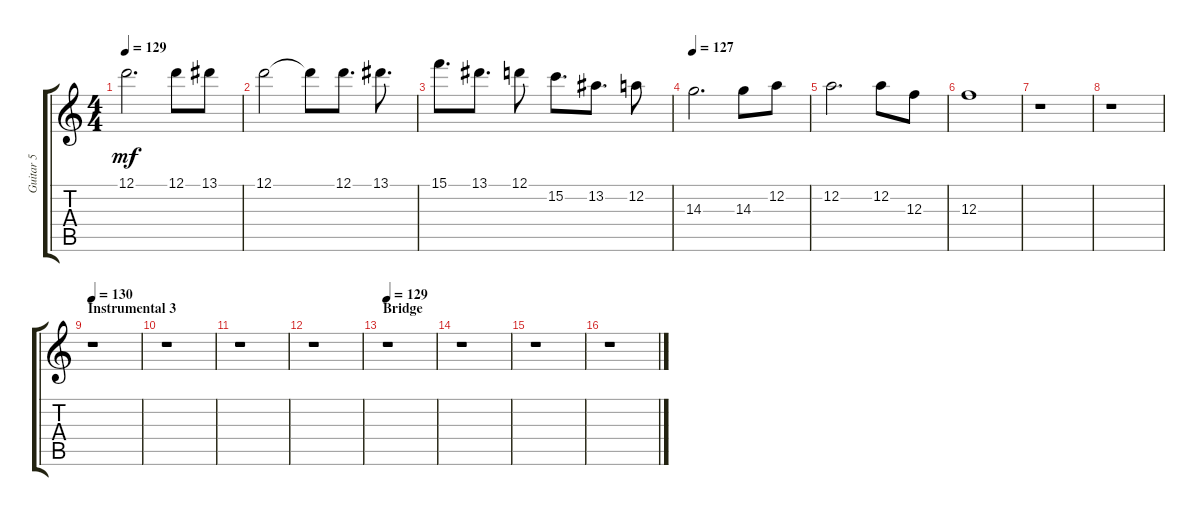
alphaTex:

\track ("Guitar 5" "Guitar 5") {instrument acousticguitarsteel}
\staff {score tabs}
\tuning (D4 A3 F3 C3 G2 C2) {hide}
\ts (4 4)
\tempo 129
\clef g2
\ks c
12.1.2{d dy mf} 12.1.8 13.1.8 |
12.1.2 12.1{t}.8 12.1.8{d} 13.1.8{d} |
15.1.8{d} 13.1.8{d} 12.1.8 15.2.8{d} 13.2.8{d} 12.2.8 |
\tempo 127
14.3.2{d} 14.3.8 12.2.8 |
12.2.2{d} 12.2.8 12.3.8 |
12.3.1 |
r.1 |
r.1 |
\section ("" "Instrumental 3")
\tempo 130
r.1 |
r.1 |
r.1 |
r.1 |
\section ("" "Bridge")
\tempo 129
r.1 |
r.1 |
r.1 |
r.1
